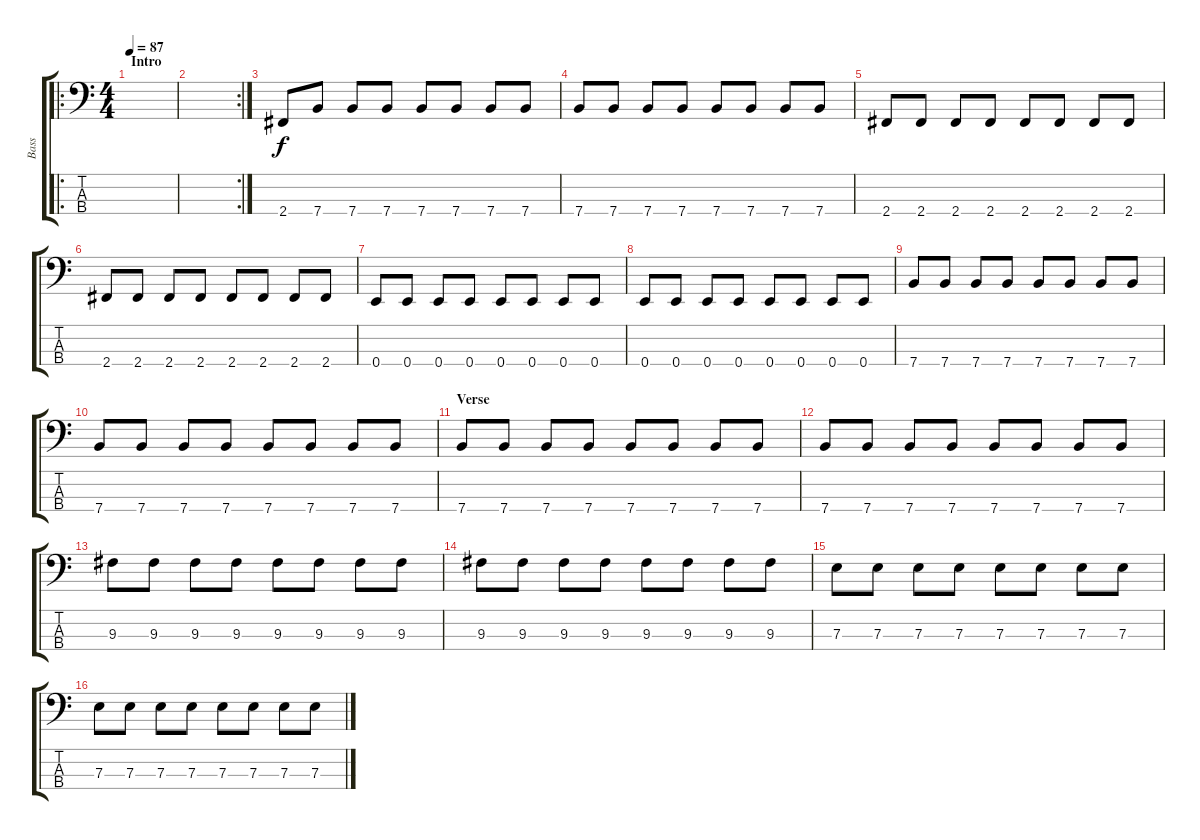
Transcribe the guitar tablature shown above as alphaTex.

\track ("Bass" "Bass") {instrument electricbasspick}
\staff {score tabs}
\tuning (G2 D2 A1 E1) {hide}
\ro
\ts (4 4)
\section ("" "Intro")
\tempo 87
\clef f4
\ks c
|
\rc 2
|
2.4.8 7.4.8 7.4.8 7.4.8 7.4.8 7.4.8 7.4.8 7.4.8 |
7.4.8 7.4.8 7.4.8 7.4.8 7.4.8 7.4.8 7.4.8 7.4.8 |
2.4.8 2.4.8 2.4.8 2.4.8 2.4.8 2.4.8 2.4.8 2.4.8 |
2.4.8 2.4.8 2.4.8 2.4.8 2.4.8 2.4.8 2.4.8 2.4.8 |
0.4.8 0.4.8 0.4.8 0.4.8 0.4.8 0.4.8 0.4.8 0.4.8 |
0.4.8 0.4.8 0.4.8 0.4.8 0.4.8 0.4.8 0.4.8 0.4.8 |
7.4.8 7.4.8 7.4.8 7.4.8 7.4.8 7.4.8 7.4.8 7.4.8 |
7.4.8 7.4.8 7.4.8 7.4.8 7.4.8 7.4.8 7.4.8 7.4.8 |
\section ("" "Verse")
7.4.8 7.4.8 7.4.8 7.4.8 7.4.8 7.4.8 7.4.8 7.4.8 |
7.4.8 7.4.8 7.4.8 7.4.8 7.4.8 7.4.8 7.4.8 7.4.8 |
9.3.8 9.3.8 9.3.8 9.3.8 9.3.8 9.3.8 9.3.8 9.3.8 |
9.3.8 9.3.8 9.3.8 9.3.8 9.3.8 9.3.8 9.3.8 9.3.8 |
7.3.8 7.3.8 7.3.8 7.3.8 7.3.8 7.3.8 7.3.8 7.3.8 |
7.3.8 7.3.8 7.3.8 7.3.8 7.3.8 7.3.8 7.3.8 7.3.8
